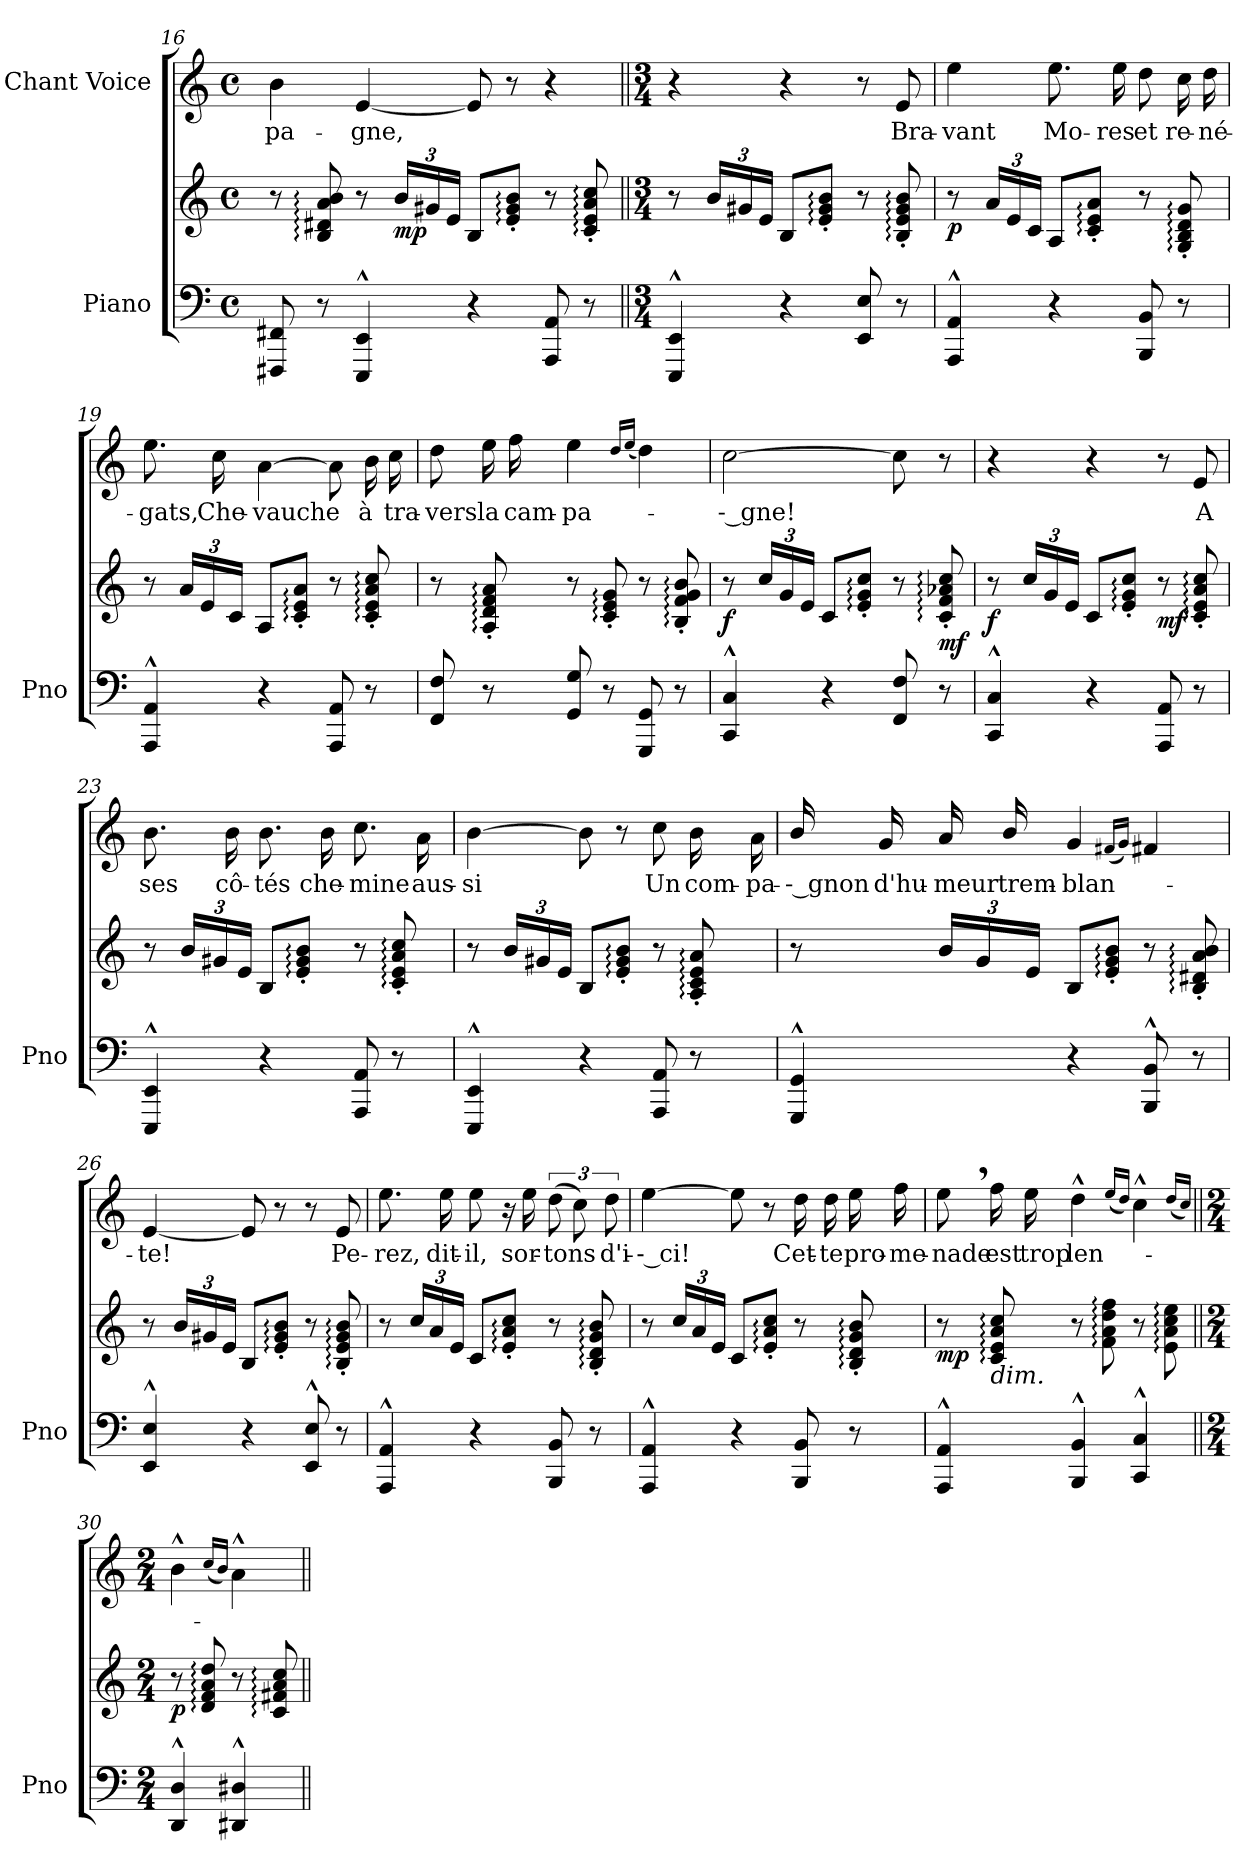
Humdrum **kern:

**kern	**kern	**dynam	**kern	**text
*part2	*part2	*part2	*part1	*part1
*staff3	*staff2	*staff2/3	*staff1	*staff1
*I"Piano	*	*	*I"Chant Voice	*
*I'Pno	*	*	*	*
*clefF4	*clefG2	*	*clefG2	*
*k[]	*k[]	*	*k[]	*
*M4/4	*M4/4	*	*M4/4	*
*met(c)	*met(c)	*	*met(c)	*
=16	=16	=16	=16	=16
!	!	!	!	!LO:LY:b
8FFF#X/ 8FF#X/	8r	.	4b\	-pa-
8r	8B/: 8d#X/: 8a/: 8b/:	.	.	.
!	!	!	!	!LO:LY:b
4EEE/^^ 4EE/^^	8r	.	[4e/	-gne,
*	*Xbrackettup	*	*	*
!	!	!LO:DY:b	!	!
.	24b/LL	mp	.	.
.	24g#X/	.	.	.
.	24e/JJ	.	.	.
4r	8B/L	.	8e/]	.
.	8e/:' 8g#/:' 8b/:'J	.	8r	.
8AAA/ 8AA/	8r	.	4r	.
8r	8c/:' 8e/:' 8a/:' 8cc/:'	.	.	.
!!LO:PB:g=z
=17||	=17||	=17||	=17||	=17||
*M3/4	*M3/4	*	*M3/4	*
4EEE/^^ 4EE/^^	8r	.	4r	.
.	24b/LL	.	.	.
.	24g#X/	.	.	.
.	24e/JJ	.	.	.
4r	8B/L	.	4r	.
.	8e/:' 8g#/:' 8b/:'J	.	.	.
8EE/ 8E/	8r	.	8r	.
!	!	!	!	!LO:LY:b
8r	8B/:' 8e/:' 8g#/:' 8b/:'	.	8e/	Bra-
=18	=18	=18	=18	=18
!	!	!LO:DY:b	!	!LO:LY:b
4AAA/^^ 4AA/^^	8r	p	4ee\	-vant
.	24a/LL	.	.	.
.	24e/	.	.	.
.	24c/JJ	.	.	.
!	!	!	!	!LO:LY:b
4r	8A/L	.	8.ee\	Mo-
.	8c/:' 8e/:' 8a/:'J	.	.	.
!	!	!	!	!LO:LY:b
.	.	.	16ee\	-res
!	!	!	!	!LO:LY:b
8BBB/ 8BB/	8r	.	8dd\	et
!	!	!	!	!LO:LY:b
8r	8G/:' 8B/:' 8d/:' 8g/:'	.	16cc\	re-
!	!	!	!	!LO:LY:b
.	.	.	16dd\	-né-
=19	=19	=19	=19	=19
!	!	!	!	!LO:LY:b
4AAA/^^ 4AA/^^	8r	.	8.ee\	-gats,
.	24a/LL	.	.	.
.	24e/	.	.	.
!	!	!	!	!LO:LY:b
.	.	.	16cc\	Che-
.	24c/JJ	.	.	.
!	!	!	!	!LO:LY:b
4r	8A/L	.	[4a\	-vauche
.	8c/:' 8e/:' 8a/:'J	.	.	.
8AAA/ 8AA/	8r	.	8a\]	.
!	!	!	!	!LO:LY:b
8r	8c/:' 8e/:' 8a/:' 8cc/:'	.	16b\	à
!	!	!	!	!LO:LY:b
.	.	.	16cc\	tra-
=20	=20	=20	=20	=20
!	!	!	!	!LO:LY:b
8FF/ 8F/	8r	.	8dd\	-vers
!	!	!	!	!LO:LY:b
8r	8A/:' 8d/:' 8f/:' 8a/:'	.	16ee\	la
!	!	!	!	!LO:LY:b
.	.	.	16ff\	cam-
!	!	!	!	!LO:LY:b
8GG/ 8G/	8r	.	4ee\	-pa-
8r	8c/:' 8e/:' 8g/:'	.	.	.
.	.	.	16qdd/LL	.
.	.	.	(<16qee/JJ	.
8GGG/ 8GG/	8r	.	4dd\)	.
8r	8B/:' 8f/:' 8g/:' 8b/:'	.	.	.
!!LO:LB:g=z
=21	=21	=21	=21	=21
!	!	!LO:DY:b	!	!LO:LY:b
4CC/^^ 4C/^^	8r	f	[2cc\	-- gne!
.	24cc/LL	.	.	.
.	24g/	.	.	.
.	24e/JJ	.	.	.
4r	8c/L	.	.	.
.	8e/:' 8g/:' 8cc/:'J	.	.	.
8FF/ 8F/	8r	.	8cc\]	.
!	!	!LO:DY:b	!	!
8r	8c/:' 8f/:' 8a-X/:' 8cc/:'	mf	8r	.
=22	=22	=22	=22	=22
!	!	!LO:DY:b	!	!
4CC/^^ 4C/^^	8r	f	4r	.
.	24cc/LL	.	.	.
.	24g/	.	.	.
.	24e/JJ	.	.	.
4r	8c/L	.	4r	.
.	8e/:' 8g/:' 8cc/:'J	.	.	.
!	!	!LO:DY:b	!	!
8AAA/ 8AA/	8r	mf	8r	.
!	!	!	!	!LO:LY:b
8r	8c/:' 8e/:' 8a/:' 8cc/:'	.	8e/	A
=23	=23	=23	=23	=23
!	!	!	!	!LO:LY:b
4EEE/^^ 4EE/^^	8r	.	8.b\	ses
.	24b/LL	.	.	.
.	24g#X/	.	.	.
!	!	!	!	!LO:LY:b
.	.	.	16b\	cô-
.	24e/JJ	.	.	.
!	!	!	!	!LO:LY:b
4r	8B/L	.	8.b\	-tés
.	8e/:' 8g#/:' 8b/:'J	.	.	.
!	!	!	!	!LO:LY:b
.	.	.	16b\	che-
!	!	!	!	!LO:LY:b
8AAA/ 8AA/	8r	.	8.cc\	-mine
8r	8c/:' 8e/:' 8a/:' 8cc/:'	.	.	.
!	!	!	!	!LO:LY:b
.	.	.	16a\	aus-
=24	=24	=24	=24	=24
!	!	!	!	!LO:LY:b
4EEE/^^ 4EE/^^	8r	.	[4b\	-si
.	24b/LL	.	.	.
.	24g#X/	.	.	.
.	24e/JJ	.	.	.
4r	8B/L	.	8b\]	.
.	8e/:' 8g#/:' 8b/:'J	.	8r	.
!	!	!	!	!LO:LY:b
8AAA/ 8AA/	8r	.	8cc\	Un
!	!	!	!	!LO:LY:b
8r	8A/:' 8c/:' 8e/:' 8a/:'	.	16b\	com-
!	!	!	!	!LO:LY:b
.	.	.	16a\	-pa-
!!LO:LB:g=z
=25	=25	=25	=25	=25
!	!	!	!	!LO:LY:b
4GGG/^^ 4GG/^^	8r	.	16b/	-- gnon
!	!	!	!	!LO:LY:b
.	.	.	16g/	d'hu-
!	!	!	!	!LO:LY:b
.	24b/LL	.	16a/	-meur
.	24g/	.	.	.
!	!	!	!	!LO:LY:b
.	.	.	16b/	trem-
.	24e/JJ	.	.	.
!	!	!	!	!LO:LY:b
4r	8B/L	.	4g/	-blan-
.	8e/:' 8g/:' 8b/:'J	.	.	.
.	.	.	(<16qf#X/LL	.
.	.	.	16qg/JJ)	.
8BBB/^^ 8BB/^^	8r	.	4f#/	.
8r	8B/:' 8d#X/:' 8a/:' 8b/:'	.	.	.
=26	=26	=26	=26	=26
!	!	!	!	!LO:LY:b
4EE/^^ 4E/^^	8r	.	[4e/	-te!
.	24b/LL	.	.	.
.	24g#X/	.	.	.
.	24e/JJ	.	.	.
4r	8B/L	.	8e/]	.
.	8e/:' 8g#/:' 8b/:'J	.	8r	.
8EE/^^ 8E/^^	8r	.	8r	.
!	!	!	!	!LO:LY:b
8r	8B/:' 8e/:' 8g#/:' 8b/:'	.	8e/	Pe-
=27	=27	=27	=27	=27
!	!	!	!	!LO:LY:b
4AAA/^^ 4AA/^^	8r	.	8.ee\	-rez,
.	24cc/LL	.	.	.
.	24a/	.	.	.
!	!	!	!	!LO:LY:b
.	.	.	16ee\	dit-
.	24e/JJ	.	.	.
!	!	!	!	!LO:LY:b
4r	8c/L	.	8ee\	-il,
.	8e/:' 8a/:' 8cc/:'J	.	16r	.
!	!	!	!	!LO:LY:b
.	.	.	16ee\	sor-
!	!	!	!	!LO:LY:b
8BBB/ 8BB/	8r	.	(>12dd\	-tons
.	.	.	12cc\)	.
8r	8B/:' 8d/:' 8g/:' 8b/:'	.	.	.
!	!	!	!	!LO:LY:b
.	.	.	12dd\	d'i-
!!LO:LB:g=z
=28	=28	=28	=28	=28
!	!	!	!	!LO:LY:b
4AAA/^^ 4AA/^^	8r	.	[4ee\	-- ci!
.	24cc/LL	.	.	.
.	24a/	.	.	.
.	24e/JJ	.	.	.
4r	8c/L	.	8ee\]	.
.	8e/:' 8a/:' 8cc/:'J	.	8r	.
!	!	!	!	!LO:LY:b
8BBB/ 8BB/	8r	.	16dd\	Cet-
!	!	!	!	!LO:LY:b
.	.	.	16dd\	-te
!	!	!	!	!LO:LY:b
8r	8B/:' 8d/:' 8g/:' 8b/:'	.	16ee\	pro-
!	!	!	!	!LO:LY:b
.	.	.	16ff\	-me-
=29	=29	=29	=29	=29
!	!	!LO:DY:b	!	!LO:LY:b
4AAA/^^ 4AA/^^	8r	mp	8ee,\	-nade
!	!LO:TX:b:i:t=dim.	!	!	!
!	!	!	!	!LO:LY:b
.	8c/: 8e/: 8a/: 8cc/:	.	16ff\	est
!	!	!	!	!LO:LY:b
.	.	.	16ee\	trop
!	!	!	!	!LO:LY:b
4BBB/^^ 4BB/^^	8r	.	4dd^^\	len-
.	8f\: 8a\: 8dd\: 8ff\:	.	.	.
.	.	.	(<16qee/LL	.
.	.	.	16qdd/JJ)	.
4CC/^^ 4C/^^	8r	.	4cc^^\	.
.	8e\: 8a\: 8cc\: 8ee\:	.	.	.
.	.	.	(<16qdd/LL	.
.	.	.	16qcc/JJ)	.
=30||	=30||	=30||	=30||	=30||
*M2/4	*M2/4	*	*M2/4	*
!	!	!LO:DY:b	!	!
4DD/^^ 4D/^^	8r	p	4b^^\	.
.	8d/: 8f/: 8a/: 8dd/:	.	.	.
.	.	.	(<16qcc/LL	.
.	.	.	16qb/JJ)	.
4DD#X/^^ 4D#X/^^	8r	.	4a^^\	.
.	8c/: 8f#X/: 8a/: 8cc/:	.	.	.
=||	=||	=||	=||	=||
*-	*-	*-	*-	*-
